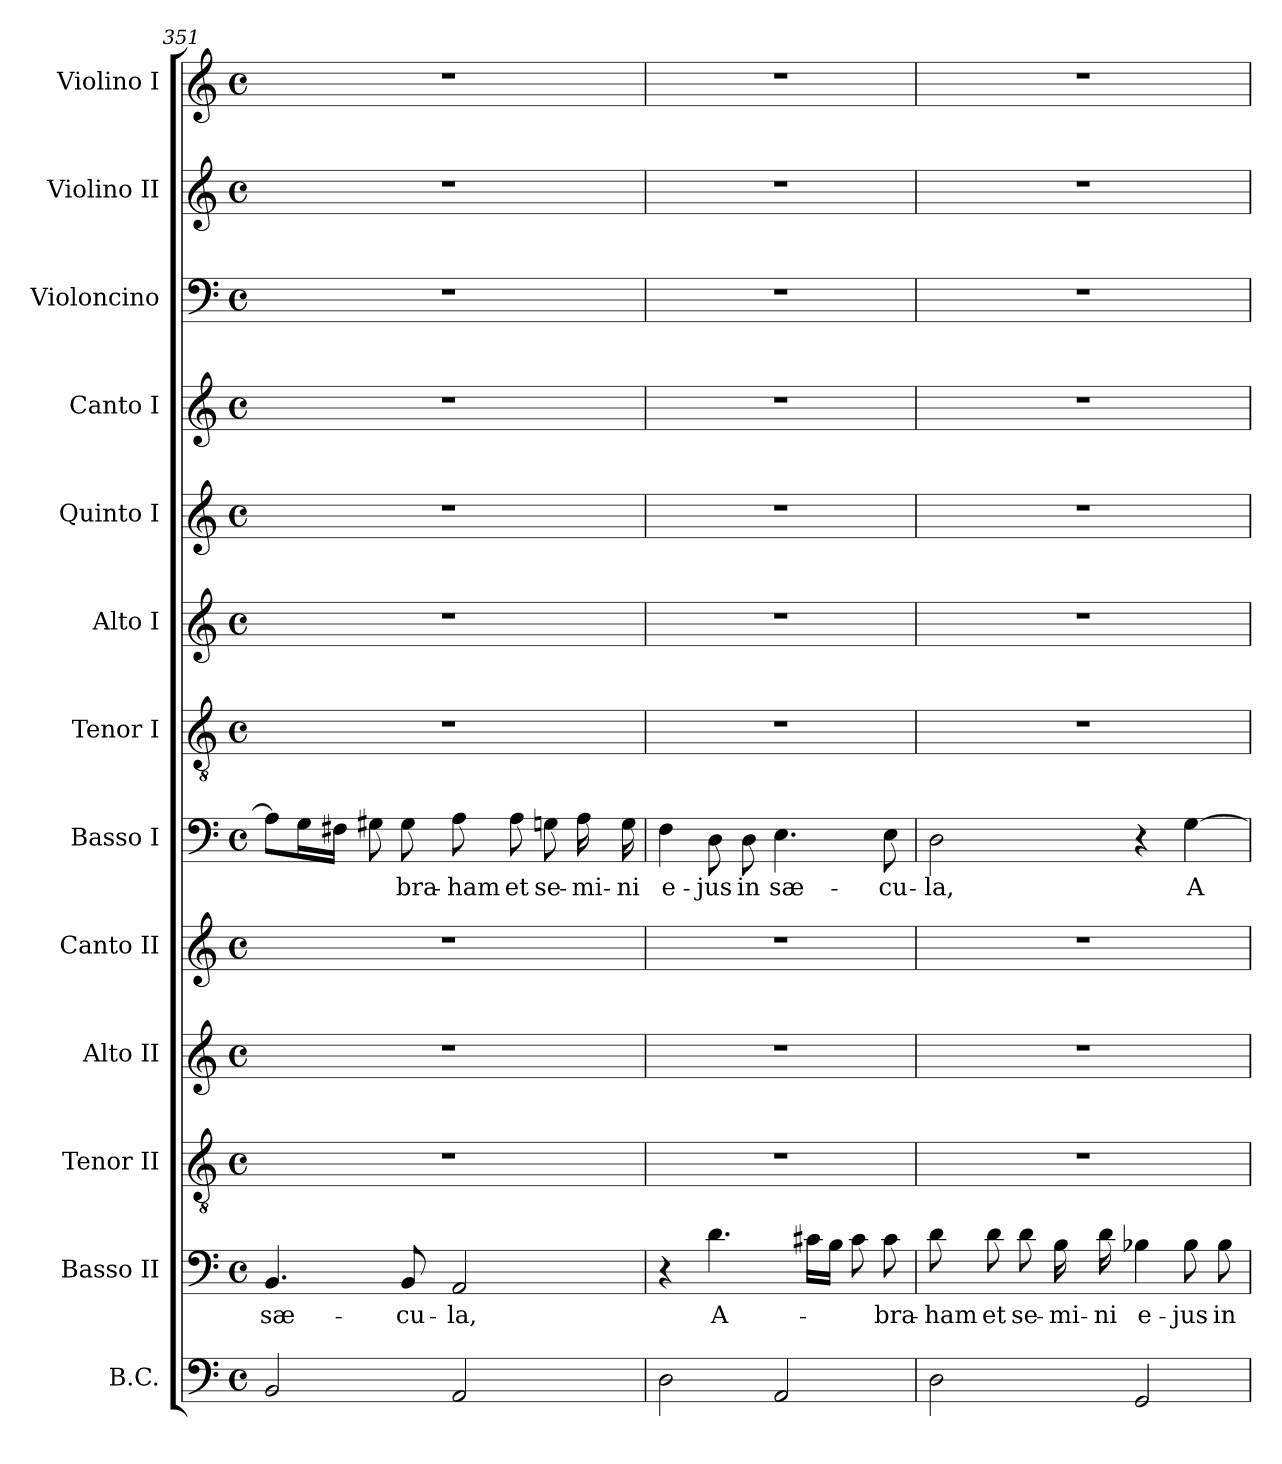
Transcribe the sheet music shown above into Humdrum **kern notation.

**kern	**kern	**text	**kern	**kern	**kern	**kern	**text	**kern	**kern	**kern	**kern	**kern	**kern	**kern
*part13	*part12	*part12	*part11	*part10	*part9	*part8	*part8	*part7	*part6	*part5	*part4	*part3	*part2	*part1
*staff13	*staff12	*staff12	*staff11	*staff10	*staff9	*staff8	*staff8	*staff7	*staff6	*staff5	*staff4	*staff3	*staff2	*staff1
*I"B.C.	*I"Basso II	*	*I"Tenor II	*I"Alto II	*I"Canto II	*I"Basso I	*	*I"Tenor I	*I"Alto I	*I"Quinto I	*I"Canto I	*I"Violoncino	*I"Violino II	*I"Violino I
*I'BC	*I'B 2	*	*I'T 2	*I'A 2	*I'C 2	*I'B 1	*	*I'T 1	*I'A 1	*I'Q 1	*I'C 1	*	*I'Vln. II	*I'Vln. I
*clefF4	*clefF4	*	*clefGv2	*clefG2	*clefG2	*clefF4	*	*clefGv2	*clefG2	*clefG2	*clefG2	*clefF4	*clefG2	*clefG2
*k[]	*k[]	*	*k[]	*k[]	*k[]	*k[]	*	*k[]	*k[]	*k[]	*k[]	*k[]	*k[]	*k[]
*C:	*C:	*	*C:	*C:	*C:	*C:	*	*C:	*C:	*C:	*C:	*C:	*C:	*C:
*M4/4	*M4/4	*	*M4/4	*M4/4	*M4/4	*M4/4	*	*M4/4	*M4/4	*M4/4	*M4/4	*M4/4	*M4/4	*M4/4
*met(c)	*met(c)	*	*met(c)	*met(c)	*met(c)	*met(c)	*	*met(c)	*met(c)	*met(c)	*met(c)	*met(c)	*met(c)	*met(c)
=351	=351	=351	=351	=351	=351	=351	=351	=351	=351	=351	=351	=351	=351	=351
!	!	!LO:LY:b	!	!	!	!	!	!	!	!	!	!	!	!
2BB/	4.BB/	sæ-	1r	1r	1r	8A\L]	.	1r	1r	1r	1r	1r	1r	1r
.	.	.	.	.	.	16G\L	.	.	.	.	.	.	.	.
.	.	.	.	.	.	16F#X\JJ	.	.	.	.	.	.	.	.
.	.	.	.	.	.	8G#X\	.	.	.	.	.	.	.	.
!	!	!LO:LY:b	!	!	!	!	!	!	!	!	!	!	!	!
!	!	!	!	!	!	!	!LO:LY:b	!	!	!	!	!	!	!
.	8BB/	-cu-	.	.	.	8G#\	-bra-	.	.	.	.	.	.	.
!	!	!LO:LY:b	!	!	!	!	!	!	!	!	!	!	!	!
!	!	!	!	!	!	!	!LO:LY:b	!	!	!	!	!	!	!
2AA/	2AA/	-la,	.	.	.	8A\	-ham	.	.	.	.	.	.	.
!	!	!	!	!	!	!	!LO:LY:b	!	!	!	!	!	!	!
.	.	.	.	.	.	8A\	et	.	.	.	.	.	.	.
!	!	!	!	!	!	!	!LO:LY:b	!	!	!	!	!	!	!
.	.	.	.	.	.	8Gn\	se-	.	.	.	.	.	.	.
!	!	!	!	!	!	!	!LO:LY:b	!	!	!	!	!	!	!
.	.	.	.	.	.	16A\	-mi-	.	.	.	.	.	.	.
!	!	!	!	!	!	!	!LO:LY:b	!	!	!	!	!	!	!
.	.	.	.	.	.	16G\	-ni	.	.	.	.	.	.	.
=352	=352	=352	=352	=352	=352	=352	=352	=352	=352	=352	=352	=352	=352	=352
!	!	!	!	!	!	!	!LO:LY:b	!	!	!	!	!	!	!
2D\	4r	.	1r	1r	1r	4F\	e-	1r	1r	1r	1r	1r	1r	1r
!	!	!LO:LY:b	!	!	!	!	!	!	!	!	!	!	!	!
!	!	!	!	!	!	!	!LO:LY:b	!	!	!	!	!	!	!
.	4.d\	A-	.	.	.	8D\	-jus	.	.	.	.	.	.	.
!	!	!	!	!	!	!	!LO:LY:b	!	!	!	!	!	!	!
.	.	.	.	.	.	8D\	in	.	.	.	.	.	.	.
!	!	!	!	!	!	!	!LO:LY:b	!	!	!	!	!	!	!
2AA/	.	.	.	.	.	4.E\	sæ-	.	.	.	.	.	.	.
.	16c#X\LL	.	.	.	.	.	.	.	.	.	.	.	.	.
.	16B\JJ	.	.	.	.	.	.	.	.	.	.	.	.	.
.	8c#\	.	.	.	.	.	.	.	.	.	.	.	.	.
!	!	!LO:LY:b	!	!	!	!	!	!	!	!	!	!	!	!
!	!	!	!	!	!	!	!LO:LY:b	!	!	!	!	!	!	!
.	8c#\	-bra-	.	.	.	8E\	-cu-	.	.	.	.	.	.	.
!!LO:PB:g=z
=353	=353	=353	=353	=353	=353	=353	=353	=353	=353	=353	=353	=353	=353	=353
!	!	!LO:LY:b	!	!	!	!	!	!	!	!	!	!	!	!
!	!	!	!	!	!	!	!LO:LY:b	!	!	!	!	!	!	!
2D\	8d\	-ham	1r	1r	1r	2D\	-la,	1r	1r	1r	1r	1r	1r	1r
!	!	!LO:LY:b	!	!	!	!	!	!	!	!	!	!	!	!
.	8d\	et	.	.	.	.	.	.	.	.	.	.	.	.
!	!	!LO:LY:b	!	!	!	!	!	!	!	!	!	!	!	!
.	8d\	se-	.	.	.	.	.	.	.	.	.	.	.	.
!	!	!LO:LY:b	!	!	!	!	!	!	!	!	!	!	!	!
.	16B\	-mi-	.	.	.	.	.	.	.	.	.	.	.	.
!	!	!LO:LY:b	!	!	!	!	!	!	!	!	!	!	!	!
.	16d\	-ni	.	.	.	.	.	.	.	.	.	.	.	.
!	!	!LO:LY:b	!	!	!	!	!	!	!	!	!	!	!	!
2GG/	4B-X\	e-	.	.	.	4r	.	.	.	.	.	.	.	.
!	!	!LO:LY:b	!	!	!	!	!	!	!	!	!	!	!	!
!	!	!	!	!	!	!	!LO:LY:b	!	!	!	!	!	!	!
.	8B-\	-jus	.	.	.	[4G\	A-	.	.	.	.	.	.	.
!	!	!LO:LY:b	!	!	!	!	!	!	!	!	!	!	!	!
.	8B-\	in	.	.	.	.	.	.	.	.	.	.	.	.
=	=	=	=	=	=	=	=	=	=	=	=	=	=	=
*-	*-	*-	*-	*-	*-	*-	*-	*-	*-	*-	*-	*-	*-	*-
